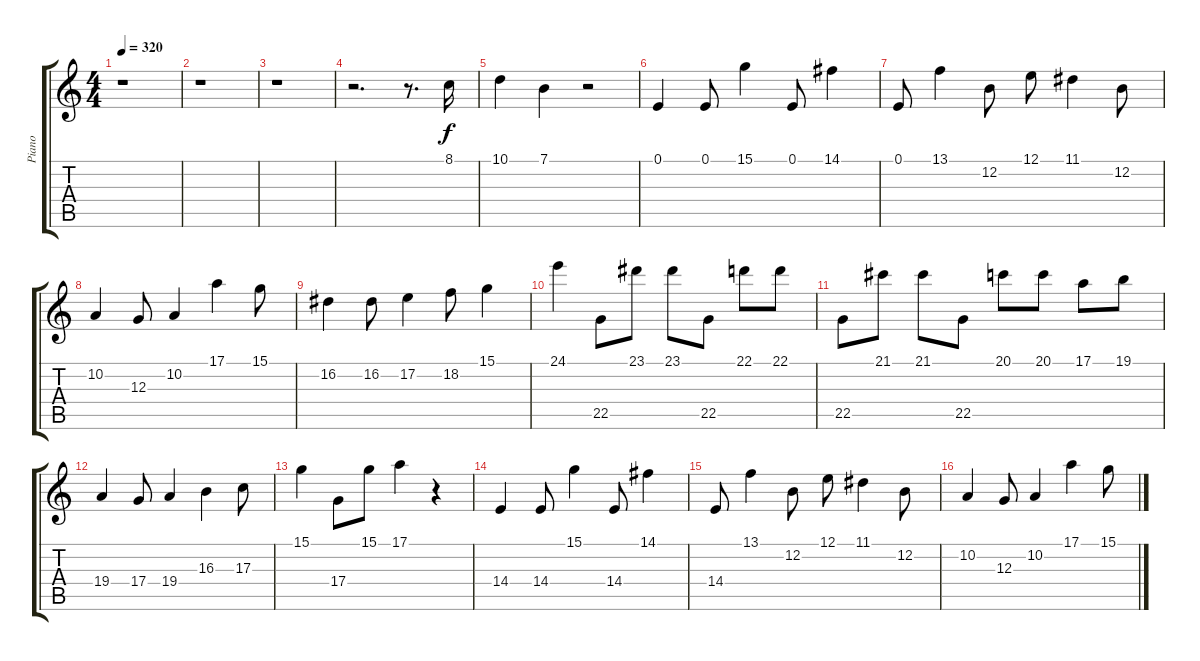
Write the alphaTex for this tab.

\track ("Piano" "Piano") {instrument brightacousticpiano}
\staff {score tabs}
\tuning (E4 B3 G3 D3 A2 E2) {hide}
\ts (4 4)
\tempo 320
\clef g2
\ks c
r.1{dy f} |
r.1 |
r.1 |
r.2{d} r.8{d} 8.1.16 |
10.1.4 7.1.4 r.2 |
0.1.4 0.1.8 15.1.4 0.1.8 14.1.4 |
0.1.8 13.1.4 12.2.8 12.1.8 11.1.4 12.2.8 |
10.2.4 12.3.8 10.2.4 17.1.4 15.1.8 |
16.2.4 16.2.8 17.2.4 18.2.8 15.1.4 |
24.1.4 22.5.8 23.1.8 23.1.8 22.5.8 22.1.8 22.1.8 |
22.5.8 21.1.8 21.1.8 22.5.8 20.1.8 20.1.8 17.1.8 19.1.8 |
19.4.4 17.4.8 19.4.4 16.3.4 17.3.8 |
15.1.4 17.4.8 15.1.8 17.1.4 r.4 |
14.4.4 14.4.8 15.1.4 14.4.8 14.1.4 |
14.4.8 13.1.4 12.2.8 12.1.8 11.1.4 12.2.8 |
10.2.4 12.3.8 10.2.4 17.1.4 15.1.8
